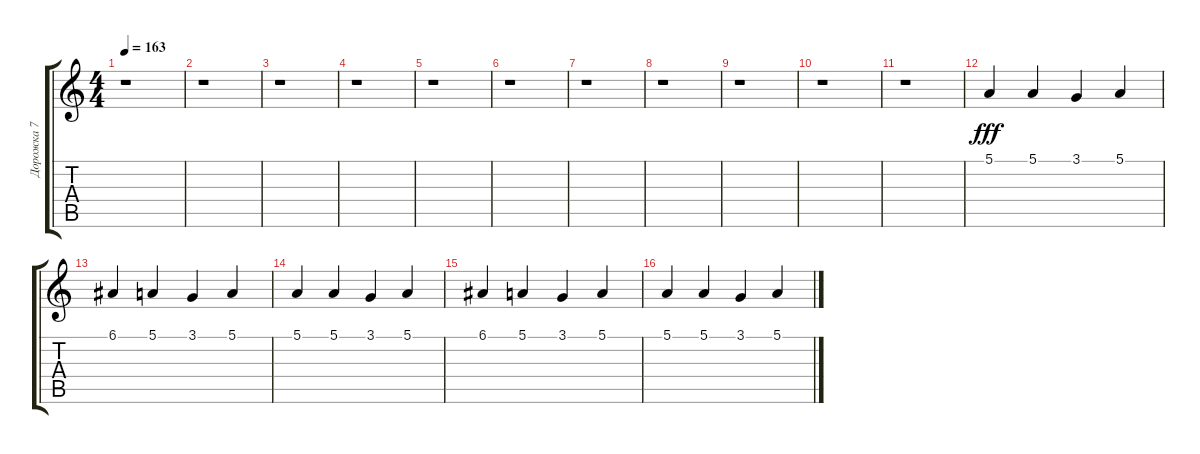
\track ("Дорожка 7" "Дорожка 7") {instrument vibraphone}
\staff {score tabs}
\tuning (E4 B3 G3 D3 A2 E2) {hide}
\ts (4 4)
\tempo 163
\clef g2
\ks c
r.1{dy fff} |
r.1 |
r.1 |
r.1 |
r.1 |
r.1 |
r.1 |
r.1 |
r.1 |
r.1 |
r.1 |
5.1.4{volume 13} 5.1.4 3.1.4 5.1.4 |
6.1.4 5.1.4 3.1.4 5.1.4 |
5.1.4 5.1.4 3.1.4 5.1.4 |
6.1.4 5.1.4 3.1.4 5.1.4 |
5.1.4 5.1.4 3.1.4 5.1.4
